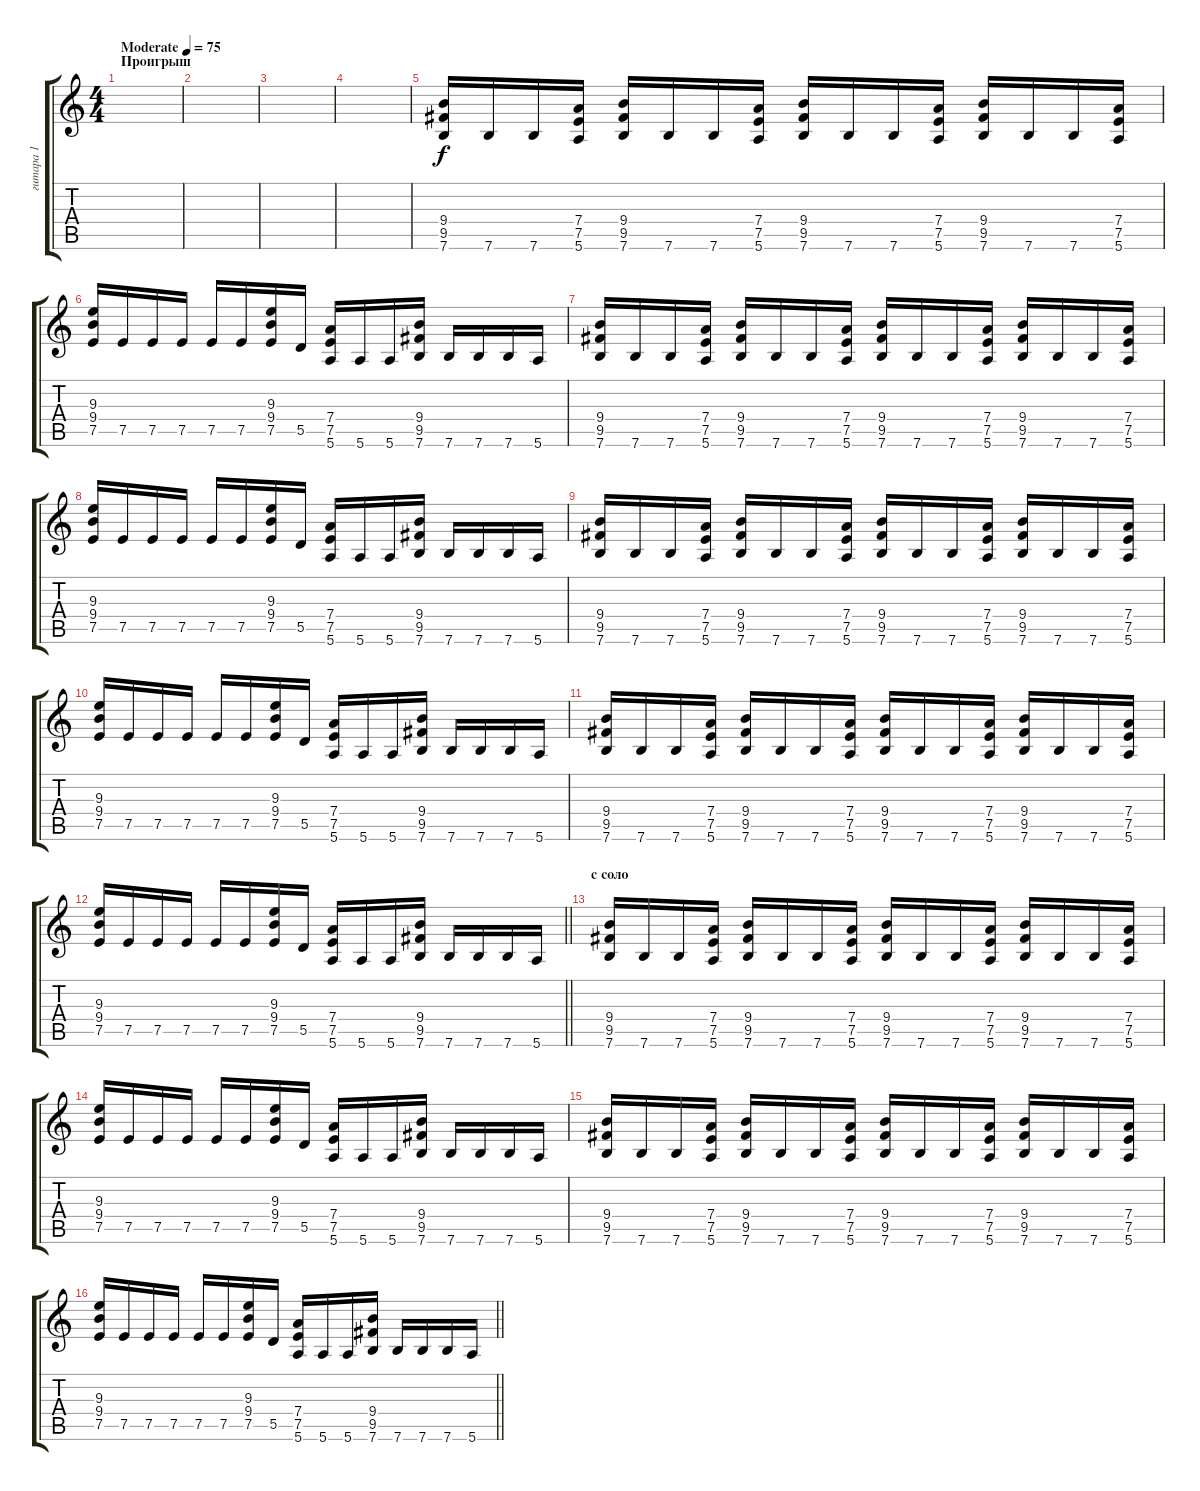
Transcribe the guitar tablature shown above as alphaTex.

\track ("гитара 1" "гитара 1") {instrument distortionguitar}
\staff {score tabs}
\tuning (E4 B3 G3 D3 A2 E2) {hide}
\ts (4 4)
\section ("" "Проигрыш")
\tempo (75 "Moderate")
\clef g2
\ks c
|
|
|
|
(9.4 9.5 7.6).16 7.6.16 7.6.16 (7.4 7.5 5.6).16 (9.4 9.5 7.6).16 7.6.16 7.6.16 (7.4 7.5 5.6).16 (9.4 9.5 7.6).16 7.6.16 7.6.16 (7.4 7.5 5.6).16 (9.4 9.5 7.6).16 7.6.16 7.6.16 (7.4 7.5 5.6).16 |
(9.3 9.4 7.5).16 7.5.16 7.5.16 7.5.16 7.5.16 7.5.16 (9.3 9.4 7.5).16 5.5.16 (7.4 7.5 5.6).16 5.6.16 5.6.16 (9.4 9.5 7.6).16 7.6.16 7.6.16 7.6.16 5.6.16 |
(9.4 9.5 7.6).16 7.6.16 7.6.16 (7.4 7.5 5.6).16 (9.4 9.5 7.6).16 7.6.16 7.6.16 (7.4 7.5 5.6).16 (9.4 9.5 7.6).16 7.6.16 7.6.16 (7.4 7.5 5.6).16 (9.4 9.5 7.6).16 7.6.16 7.6.16 (7.4 7.5 5.6).16 |
(9.3 9.4 7.5).16 7.5.16 7.5.16 7.5.16 7.5.16 7.5.16 (9.3 9.4 7.5).16 5.5.16 (7.4 7.5 5.6).16 5.6.16 5.6.16 (9.4 9.5 7.6).16 7.6.16 7.6.16 7.6.16 5.6.16 |
(9.4 9.5 7.6).16 7.6.16 7.6.16 (7.4 7.5 5.6).16 (9.4 9.5 7.6).16 7.6.16 7.6.16 (7.4 7.5 5.6).16 (9.4 9.5 7.6).16 7.6.16 7.6.16 (7.4 7.5 5.6).16 (9.4 9.5 7.6).16 7.6.16 7.6.16 (7.4 7.5 5.6).16 |
(9.3 9.4 7.5).16 7.5.16 7.5.16 7.5.16 7.5.16 7.5.16 (9.3 9.4 7.5).16 5.5.16 (7.4 7.5 5.6).16 5.6.16 5.6.16 (9.4 9.5 7.6).16 7.6.16 7.6.16 7.6.16 5.6.16 |
(9.4 9.5 7.6).16 7.6.16 7.6.16 (7.4 7.5 5.6).16 (9.4 9.5 7.6).16 7.6.16 7.6.16 (7.4 7.5 5.6).16 (9.4 9.5 7.6).16 7.6.16 7.6.16 (7.4 7.5 5.6).16 (9.4 9.5 7.6).16 7.6.16 7.6.16 (7.4 7.5 5.6).16 |
\barLineRight lightlight
(9.3 9.4 7.5).16 7.5.16 7.5.16 7.5.16 7.5.16 7.5.16 (9.3 9.4 7.5).16 5.5.16 (7.4 7.5 5.6).16 5.6.16 5.6.16 (9.4 9.5 7.6).16 7.6.16 7.6.16 7.6.16 5.6.16 |
\section ("" "с соло")
(9.4 9.5 7.6).16 7.6.16 7.6.16 (7.4 7.5 5.6).16 (9.4 9.5 7.6).16 7.6.16 7.6.16 (7.4 7.5 5.6).16 (9.4 9.5 7.6).16 7.6.16 7.6.16 (7.4 7.5 5.6).16 (9.4 9.5 7.6).16 7.6.16 7.6.16 (7.4 7.5 5.6).16 |
(9.3 9.4 7.5).16 7.5.16 7.5.16 7.5.16 7.5.16 7.5.16 (9.3 9.4 7.5).16 5.5.16 (7.4 7.5 5.6).16 5.6.16 5.6.16 (9.4 9.5 7.6).16 7.6.16 7.6.16 7.6.16 5.6.16 |
(9.4 9.5 7.6).16 7.6.16 7.6.16 (7.4 7.5 5.6).16 (9.4 9.5 7.6).16 7.6.16 7.6.16 (7.4 7.5 5.6).16 (9.4 9.5 7.6).16 7.6.16 7.6.16 (7.4 7.5 5.6).16 (9.4 9.5 7.6).16 7.6.16 7.6.16 (7.4 7.5 5.6).16 |
\barLineRight lightlight
(9.3 9.4 7.5).16 7.5.16 7.5.16 7.5.16 7.5.16 7.5.16 (9.3 9.4 7.5).16 5.5.16 (7.4 7.5 5.6).16 5.6.16 5.6.16 (9.4 9.5 7.6).16 7.6.16 7.6.16 7.6.16 5.6.16
